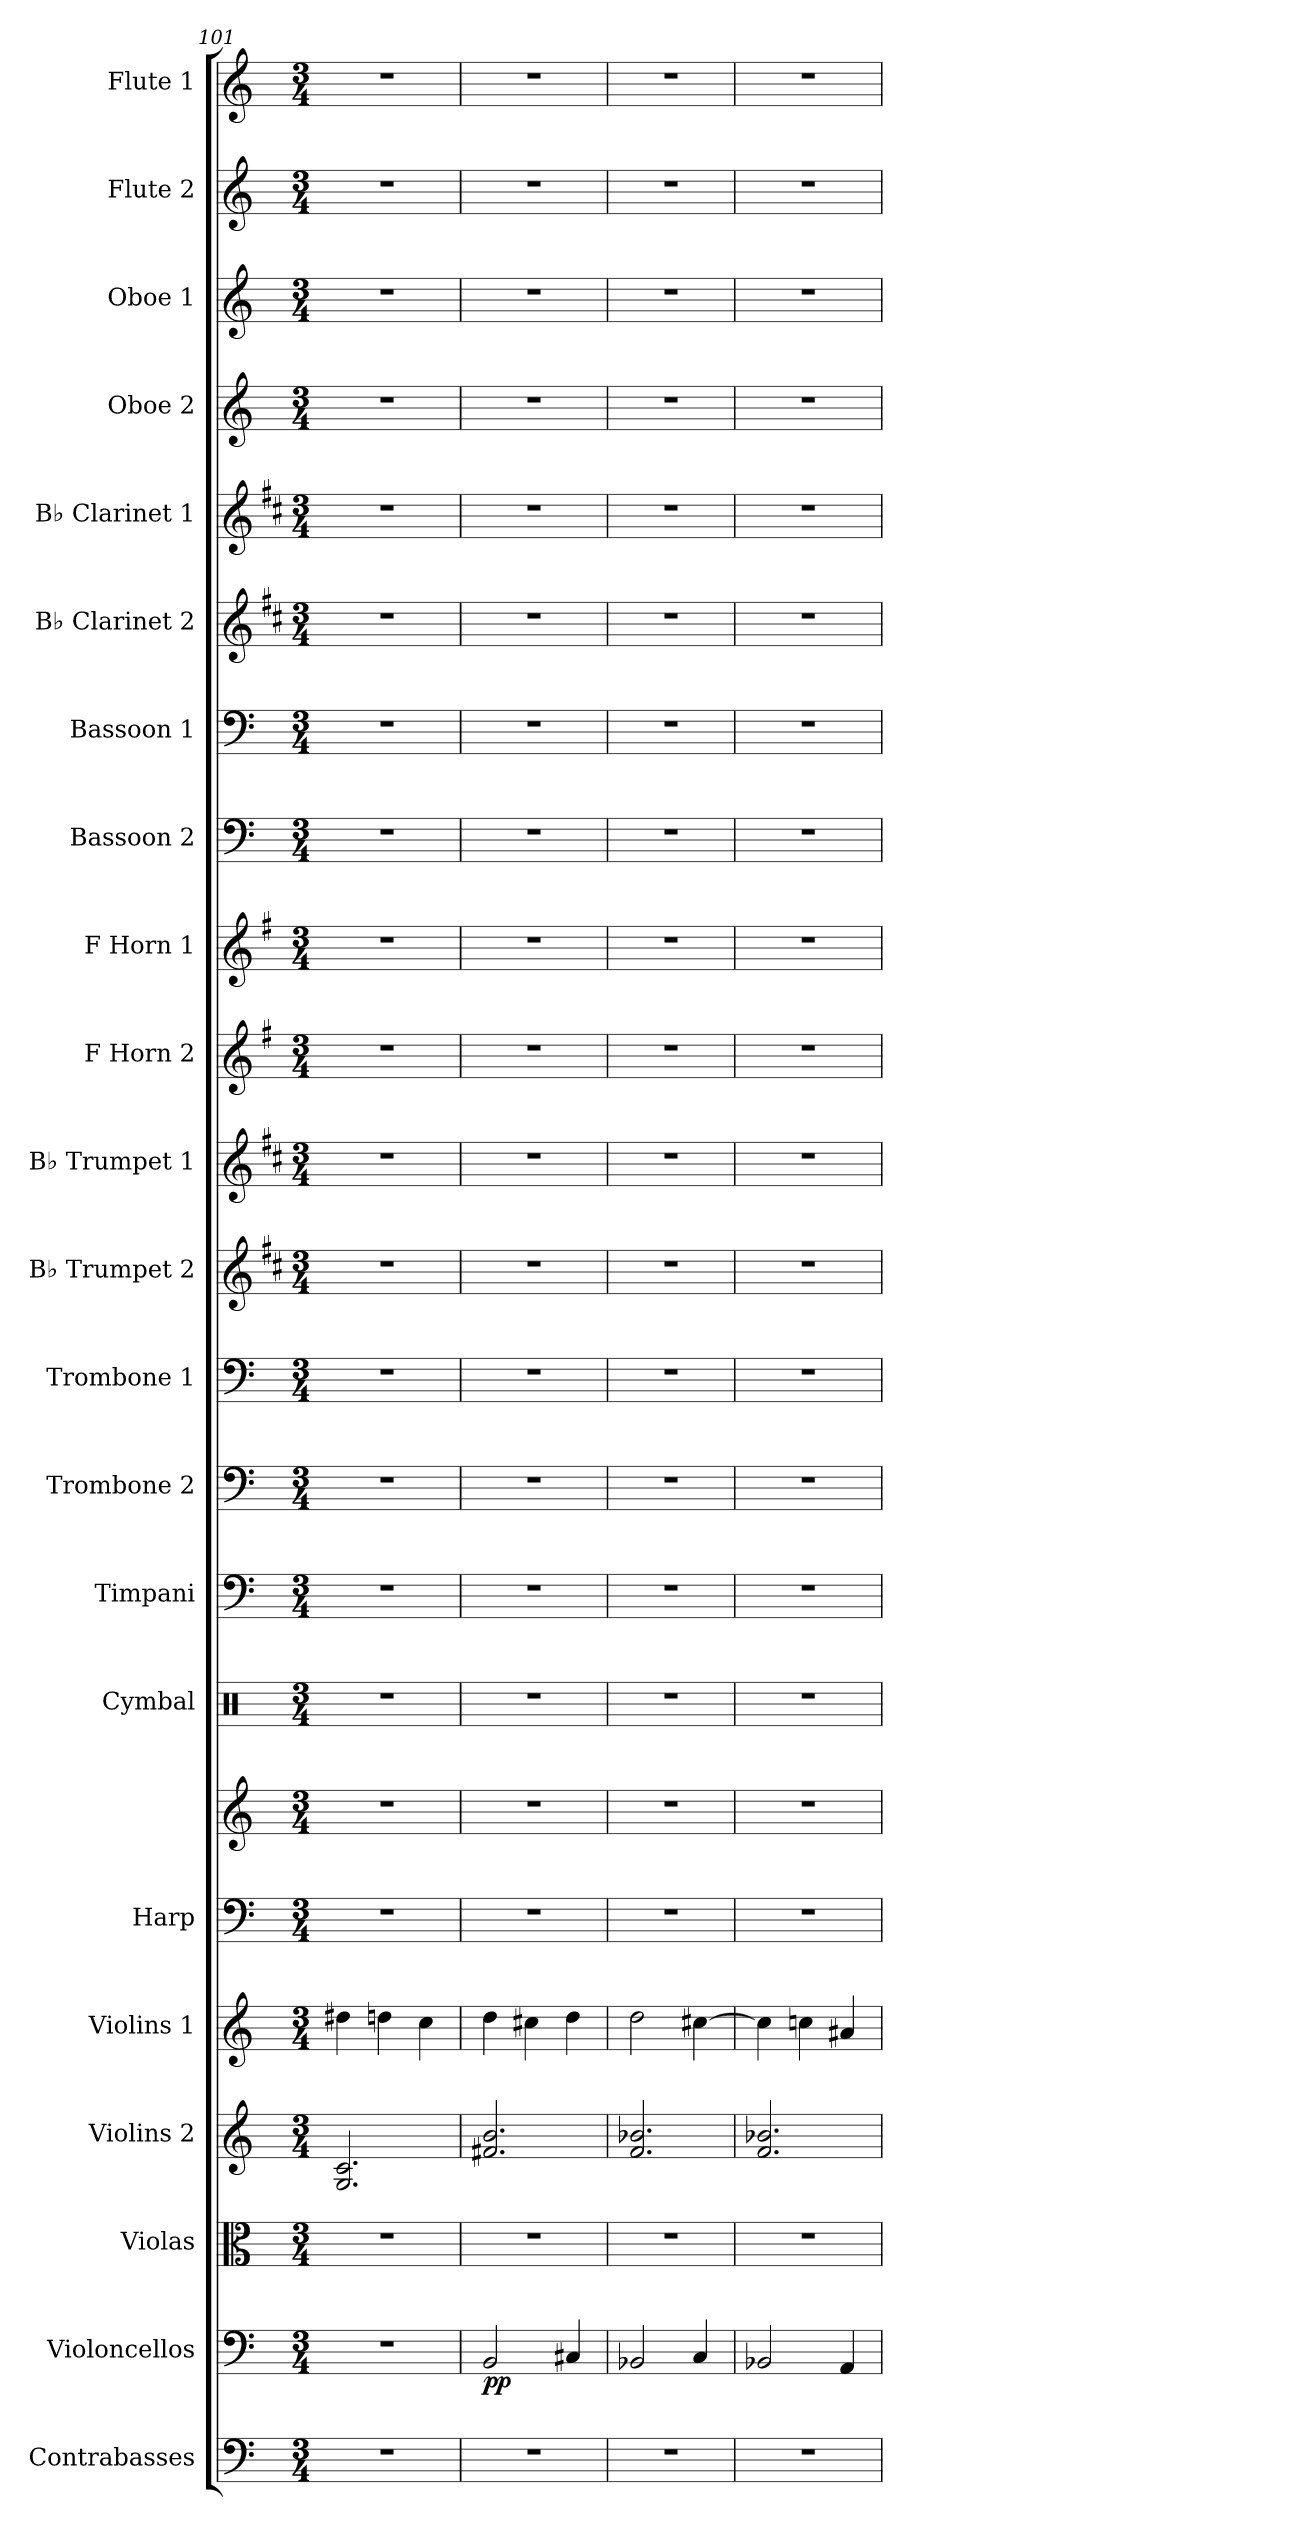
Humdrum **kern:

**kern	**kern	**dynam	**kern	**kern	**kern	**kern	**kern	**kern	**kern	**kern	**kern	**kern	**kern	**kern	**kern	**kern	**kern	**kern	**kern	**kern	**kern	**kern	**kern
*part22	*part21	*part21	*part20	*part19	*part18	*part17	*part17	*part16	*part15	*part14	*part13	*part12	*part11	*part10	*part9	*part8	*part7	*part6	*part5	*part4	*part3	*part2	*part1
*staff23	*staff22	*staff22	*staff21	*staff20	*staff19	*staff18	*staff17	*staff16	*staff15	*staff14	*staff13	*staff12	*staff11	*staff10	*staff9	*staff8	*staff7	*staff6	*staff5	*staff4	*staff3	*staff2	*staff1
*I"Contrabasses	*I"Violoncellos	*	*I"Violas	*I"Violins 2	*I"Violins 1	*I"Harp	*	*I"Cymbal	*I"Timpani	*I"Trombone 2	*I"Trombone 1	*I"B♭ Trumpet 2	*I"B♭ Trumpet 1	*I"F Horn 2	*I"F Horn 1	*I"Bassoon 2	*I"Bassoon 1	*I"B♭ Clarinet 2	*I"B♭ Clarinet 1	*I"Oboe 2	*I"Oboe 1	*I"Flute 2	*I"Flute 1
*I'Cbs.	*I'Vcs.	*	*I'Vlas.	*I'Vlns. 2	*I'Vlns. 1	*I'Hrp.	*	*I'Cym.	*I'Timp.	*I'Tbn. 2	*I'Tbn. 1	*I'B♭ Tpt. 2	*I'B♭ Tpt. 1	*I'F Hn. 2	*I'F Hn. 1	*I'Bsn. 2	*I'Bsn. 1	*I'B♭ Cl. 2	*I'B♭ Cl. 1	*I'Ob. 2	*I'Ob. 1	*I'Fl. 2	*I'Fl. 1
*clefF4	*clefF4	*	*clefC3	*clefG2	*clefG2	*clefF4	*clefG2	*clefX	*clefF4	*clefF4	*clefF4	*clefG2	*clefG2	*clefG2	*clefG2	*clefF4	*clefF4	*clefG2	*clefG2	*clefG2	*clefG2	*clefG2	*clefG2
*ITrd7c12	*	*	*	*	*	*	*	*	*	*	*	*ITrd1c2	*ITrd1c2	*ITrd4c7	*ITrd4c7	*	*	*ITrd1c2	*ITrd1c2	*	*	*	*
*k[]	*k[]	*	*k[]	*k[]	*k[]	*k[]	*k[]	*k[]	*k[]	*k[]	*k[]	*k[]	*k[]	*k[]	*k[]	*k[]	*k[]	*k[]	*k[]	*k[]	*k[]	*k[]	*k[]
*M3/4	*M3/4	*	*M3/4	*M3/4	*M3/4	*M3/4	*M3/4	*M3/4	*M3/4	*M3/4	*M3/4	*M3/4	*M3/4	*M3/4	*M3/4	*M3/4	*M3/4	*M3/4	*M3/4	*M3/4	*M3/4	*M3/4	*M3/4
=101	=101	=101	=101	=101	=101	=101	=101	=101	=101	=101	=101	=101	=101	=101	=101	=101	=101	=101	=101	=101	=101	=101	=101
2.r	2.r	.	2.r	2.G/ 2.c/	4dd#X\	2.r	2.r	2.r	2.r	2.r	2.r	2.r	2.r	2.r	2.r	2.r	2.r	2.r	2.r	2.r	2.r	2.r	2.r
.	.	.	.	.	4ddn\	.	.	.	.	.	.	.	.	.	.	.	.	.	.	.	.	.	.
.	.	.	.	.	4cc\	.	.	.	.	.	.	.	.	.	.	.	.	.	.	.	.	.	.
=102	=102	=102	=102	=102	=102	=102	=102	=102	=102	=102	=102	=102	=102	=102	=102	=102	=102	=102	=102	=102	=102	=102	=102
!	!	!LO:DY:b	!	!	!	!	!	!	!	!	!	!	!	!	!	!	!	!	!	!	!	!	!
2.r	2BB/	pp	2.r	2.f#X/ 2.b/	4dd\	2.r	2.r	2.r	2.r	2.r	2.r	2.r	2.r	2.r	2.r	2.r	2.r	2.r	2.r	2.r	2.r	2.r	2.r
.	.	.	.	.	4cc#X\	.	.	.	.	.	.	.	.	.	.	.	.	.	.	.	.	.	.
.	4C#X/	.	.	.	4dd\	.	.	.	.	.	.	.	.	.	.	.	.	.	.	.	.	.	.
=103	=103	=103	=103	=103	=103	=103	=103	=103	=103	=103	=103	=103	=103	=103	=103	=103	=103	=103	=103	=103	=103	=103	=103
2.r	2BB-X/	.	2.r	2.f/ 2.b-X/	2dd\	2.r	2.r	2.r	2.r	2.r	2.r	2.r	2.r	2.r	2.r	2.r	2.r	2.r	2.r	2.r	2.r	2.r	2.r
.	4C/	.	.	.	[4cc#X\	.	.	.	.	.	.	.	.	.	.	.	.	.	.	.	.	.	.
=104	=104	=104	=104	=104	=104	=104	=104	=104	=104	=104	=104	=104	=104	=104	=104	=104	=104	=104	=104	=104	=104	=104	=104
2.r	2BB-X/	.	2.r	2.f/ 2.b-X/	4cc#\]	2.r	2.r	2.r	2.r	2.r	2.r	2.r	2.r	2.r	2.r	2.r	2.r	2.r	2.r	2.r	2.r	2.r	2.r
.	.	.	.	.	4ccn\	.	.	.	.	.	.	.	.	.	.	.	.	.	.	.	.	.	.
.	4AA/	.	.	.	4a#X/	.	.	.	.	.	.	.	.	.	.	.	.	.	.	.	.	.	.
=	=	=	=	=	=	=	=	=	=	=	=	=	=	=	=	=	=	=	=	=	=	=	=
*-	*-	*-	*-	*-	*-	*-	*-	*-	*-	*-	*-	*-	*-	*-	*-	*-	*-	*-	*-	*-	*-	*-	*-
